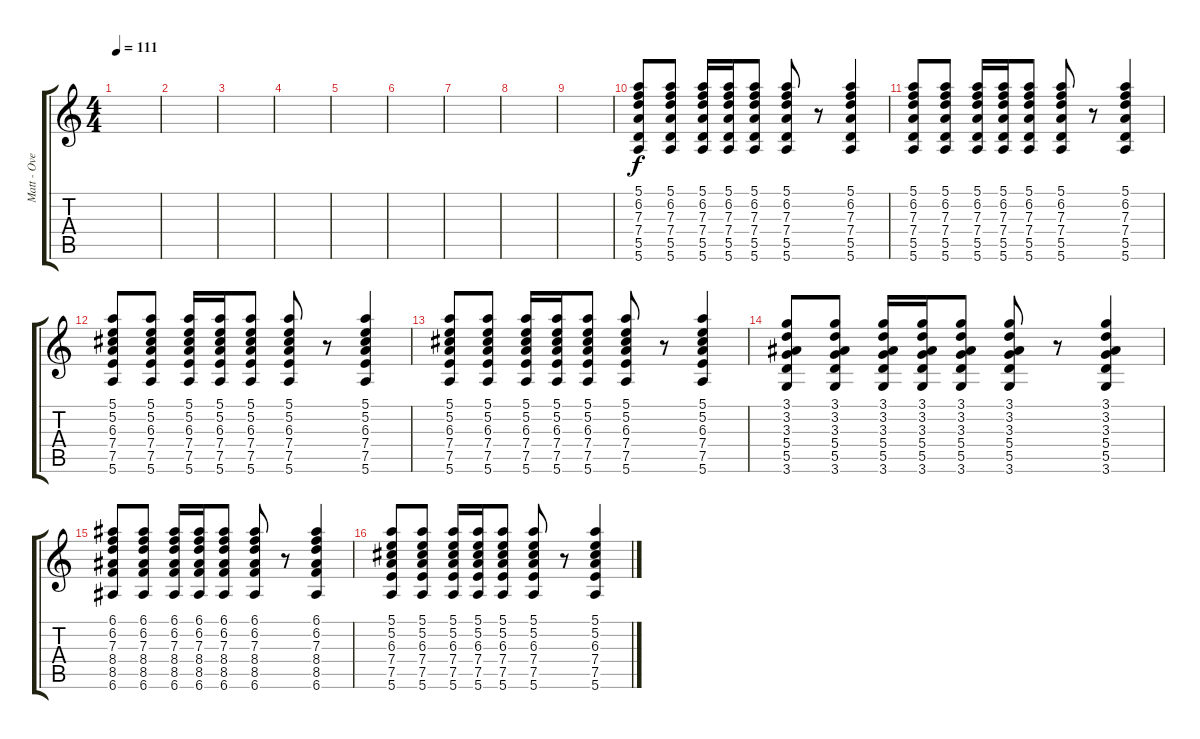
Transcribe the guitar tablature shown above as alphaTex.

\track ("Matt - Overdriven Guitar 2 (Theme)" "Matt - Ove") {instrument overdrivenguitar}
\staff {score tabs}
\tuning (E4 B3 G3 D3 A2 E2) {hide}
\ts (4 4)
\tempo 111
\clef g2
\ks c
|
|
|
|
|
|
|
|
|
(5.1 6.2 7.3 7.4 5.5 5.6).8 (5.1 6.2 7.3 7.4 5.5 5.6).8 (5.1 6.2 7.3 7.4 5.5 5.6).16 (5.1 6.2 7.3 7.4 5.5 5.6).16 (5.1 6.2 7.3 7.4 5.5 5.6).8 (5.1 6.2 7.3 7.4 5.5 5.6).8 r.8 (5.1 6.2 7.3 7.4 5.5 5.6).4 |
(5.1 6.2 7.3 7.4 5.5 5.6).8 (5.1 6.2 7.3 7.4 5.5 5.6).8 (5.1 6.2 7.3 7.4 5.5 5.6).16 (5.1 6.2 7.3 7.4 5.5 5.6).16 (5.1 6.2 7.3 7.4 5.5 5.6).8 (5.1 6.2 7.3 7.4 5.5 5.6).8 r.8 (5.1 6.2 7.3 7.4 5.5 5.6).4 |
(5.1 5.2 6.3 7.4 7.5 5.6).8 (5.1 5.2 6.3 7.4 7.5 5.6).8 (5.1 5.2 6.3 7.4 7.5 5.6).16 (5.1 5.2 6.3 7.4 7.5 5.6).16 (5.1 5.2 6.3 7.4 7.5 5.6).8 (5.1 5.2 6.3 7.4 7.5 5.6).8 r.8 (5.1 5.2 6.3 7.4 7.5 5.6).4 |
(5.1 5.2 6.3 7.4 7.5 5.6).8 (5.1 5.2 6.3 7.4 7.5 5.6).8 (5.1 5.2 6.3 7.4 7.5 5.6).16 (5.1 5.2 6.3 7.4 7.5 5.6).16 (5.1 5.2 6.3 7.4 7.5 5.6).8 (5.1 5.2 6.3 7.4 7.5 5.6).8 r.8 (5.1 5.2 6.3 7.4 7.5 5.6).4 |
(3.1 3.2 3.3 5.4 5.5 3.6).8 (3.1 3.2 3.3 5.4 5.5 3.6).8 (3.1 3.2 3.3 5.4 5.5 3.6).16 (3.1 3.2 3.3 5.4 5.5 3.6).16 (3.1 3.2 3.3 5.4 5.5 3.6).8 (3.1 3.2 3.3 5.4 5.5 3.6).8 r.8 (3.1 3.2 3.3 5.4 5.5 3.6).4 |
(6.1 6.2 7.3 8.4 8.5 6.6).8 (6.1 6.2 7.3 8.4 8.5 6.6).8 (6.1 6.2 7.3 8.4 8.5 6.6).16 (6.1 6.2 7.3 8.4 8.5 6.6).16 (6.1 6.2 7.3 8.4 8.5 6.6).8 (6.1 6.2 7.3 8.4 8.5 6.6).8 r.8 (6.1 6.2 7.3 8.4 8.5 6.6).4 |
(5.1 5.2 6.3 7.4 7.5 5.6).8 (5.1 5.2 6.3 7.4 7.5 5.6).8 (5.1 5.2 6.3 7.4 7.5 5.6).16 (5.1 5.2 6.3 7.4 7.5 5.6).16 (5.1 5.2 6.3 7.4 7.5 5.6).8 (5.1 5.2 6.3 7.4 7.5 5.6).8 r.8 (5.1 5.2 6.3 7.4 7.5 5.6).4
